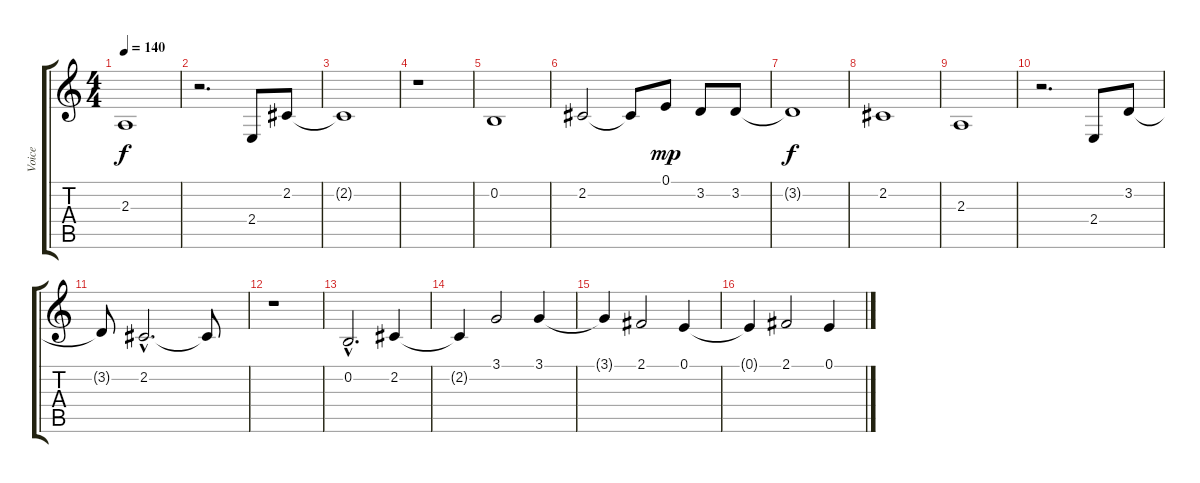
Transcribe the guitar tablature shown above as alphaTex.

\track ("Voice" "Voice") {instrument trumpet}
\staff {score tabs}
\tuning (E4 B3 G3 D3 A2 E2) {hide}
\ts (4 4)
\tempo 140
\clef g2
\ks c
2.3.1{dy f} |
r.2{d} 2.4.8 2.2.8 |
2.2{t}.1 |
r.1 |
0.2.1 |
2.2.2 2.2{t}.8 0.1.8{dy mp} 3.2.8 3.2.8 |
3.2{t}.1{dy f} |
2.2.1 |
2.3.1 |
r.2{d} 2.4.8 3.2.8 |
3.2{t}.8 2.2{hac}.2{d} 2.2{t}.8 |
r.1 |
0.2{hac}.2{d} 2.2.4 |
2.2{t}.4 3.1.2 3.1.4 |
3.1{t}.4 2.1.2 0.1.4 |
0.1{t}.4 2.1.2 0.1.4
